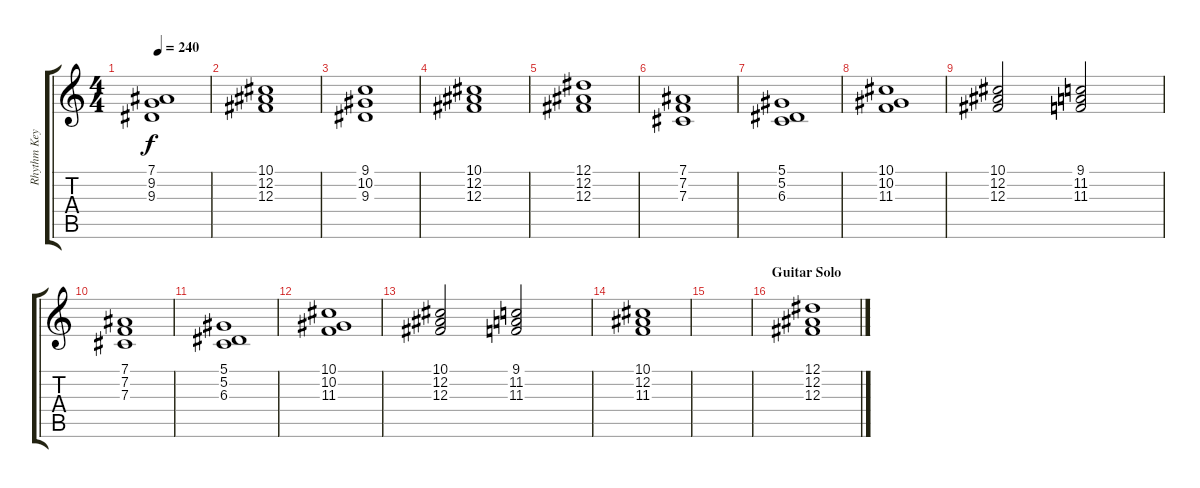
\track ("Rhythm Keyboard" "Rhythm Key") {instrument harpsichord}
\staff {score tabs}
\tuning (Eb4 Bb3 Gb3 Db3 Ab2 Eb2) {hide}
\ts (4 4)
\tempo 240
\clef g2
\ks c
(7.1 9.2 9.3).1{dy f} |
(10.1 12.2 12.3).1 |
(9.1 10.2 9.3).1 |
(10.1 12.2 12.3).1 |
(12.1 12.2 12.3).1 |
(7.1 7.2 7.3).1 |
(5.1 5.2 6.3).1 |
(10.1 10.2 11.3).1 |
(10.1 12.2 12.3).2 (9.1 11.2 11.3).2 |
(7.1 7.2 7.3).1 |
(5.1 5.2 6.3).1 |
(10.1 10.2 11.3).1 |
(10.1 12.2 12.3).2 (9.1 11.2 11.3).2 |
(10.1 12.2 11.3).1 |
|
\section ("" "Guitar Solo")
(12.1 12.2 12.3).1
